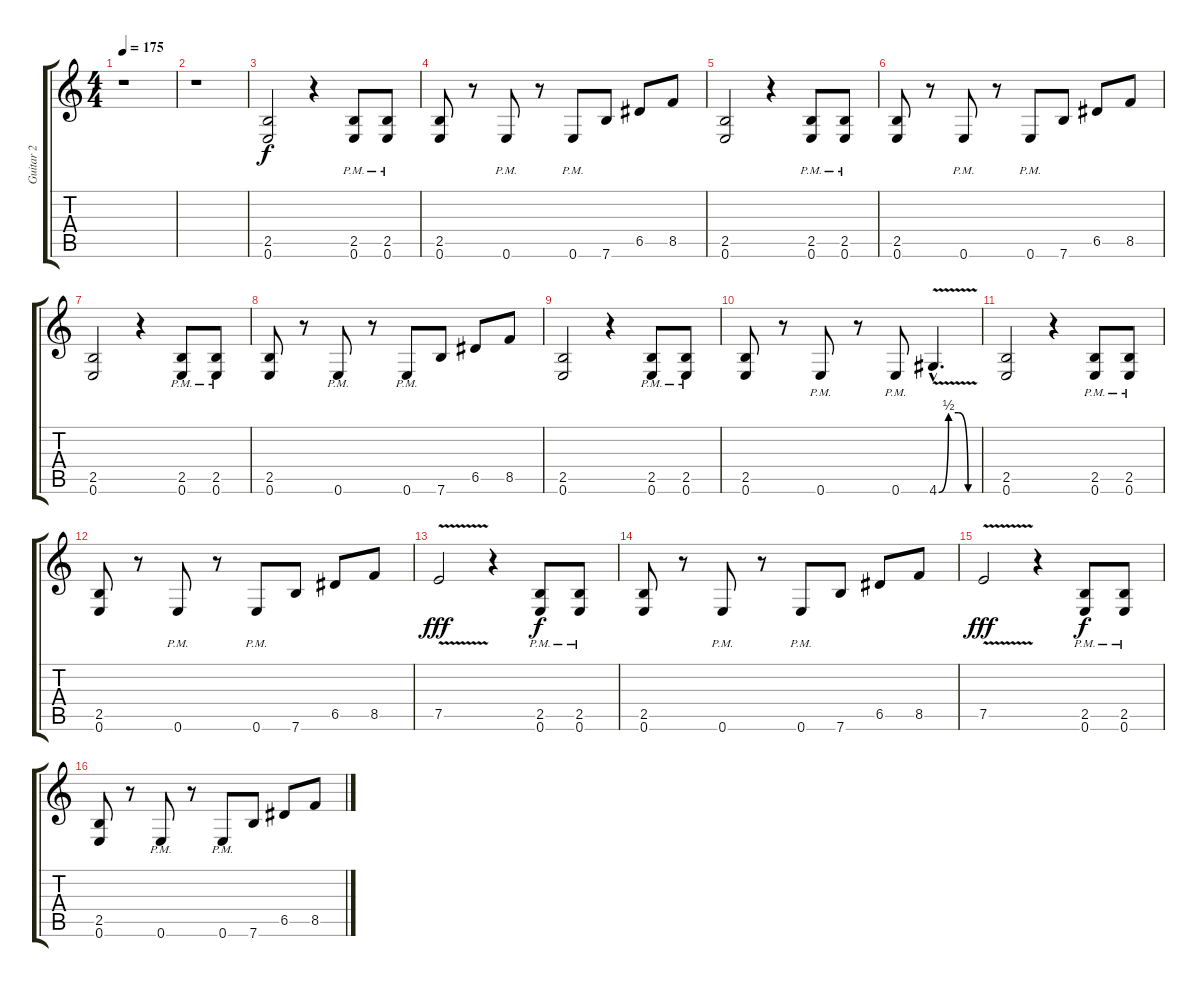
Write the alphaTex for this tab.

\track ("Guitar 2" "Guitar 2") {instrument distortionguitar}
\staff {score tabs}
\tuning (E4 B3 G3 D3 A2 E2) {hide}
\ts (4 4)
\tempo 175
\clef g2
\ks c
r.1{dy f instrument distortionguitar} |
r.1 |
(2.5 0.6).2 r.4 (2.5{pm} 0.6).8 (2.5{pm} 0.6).8 |
(2.5 0.6).8 r.8 0.6{pm}.8 r.8 0.6{pm}.8 7.6.8 6.5.8 8.5.8 |
(2.5 0.6).2 r.4 (2.5{pm} 0.6).8 (2.5{pm} 0.6).8 |
(2.5 0.6).8 r.8 0.6{pm}.8 r.8 0.6{pm}.8 7.6.8 6.5.8 8.5.8 |
(2.5 0.6).2 r.4 (2.5{pm} 0.6).8 (2.5{pm} 0.6).8 |
(2.5 0.6).8 r.8 0.6{pm}.8 r.8 0.6{pm}.8 7.6.8 6.5.8 8.5.8 |
(2.5 0.6).2 r.4 (2.5{pm} 0.6).8 (2.5{pm} 0.6).8 |
(2.5 0.6).8 r.8 0.6{pm}.8 r.8 0.6{pm}.8 4.6{be (custom 0 0 15 2 30 2 45 0 60 0) v hac}.4{d} |
(2.5 0.6).2 r.4 (2.5{pm} 0.6).8 (2.5{pm} 0.6).8 |
(2.5 0.6).8 r.8 0.6{pm}.8 r.8 0.6{pm}.8 7.6.8 6.5.8 8.5.8 |
7.5{v}.2{dy fff} r.4 (2.5{pm} 0.6).8{dy f} (2.5{pm} 0.6).8 |
(2.5 0.6).8 r.8 0.6{pm}.8 r.8 0.6{pm}.8 7.6.8 6.5.8 8.5.8 |
7.5{v}.2{dy fff} r.4 (2.5{pm} 0.6).8{dy f} (2.5{pm} 0.6).8 |
(2.5 0.6).8 r.8 0.6{pm}.8 r.8 0.6{pm}.8 7.6.8 6.5.8 8.5.8
